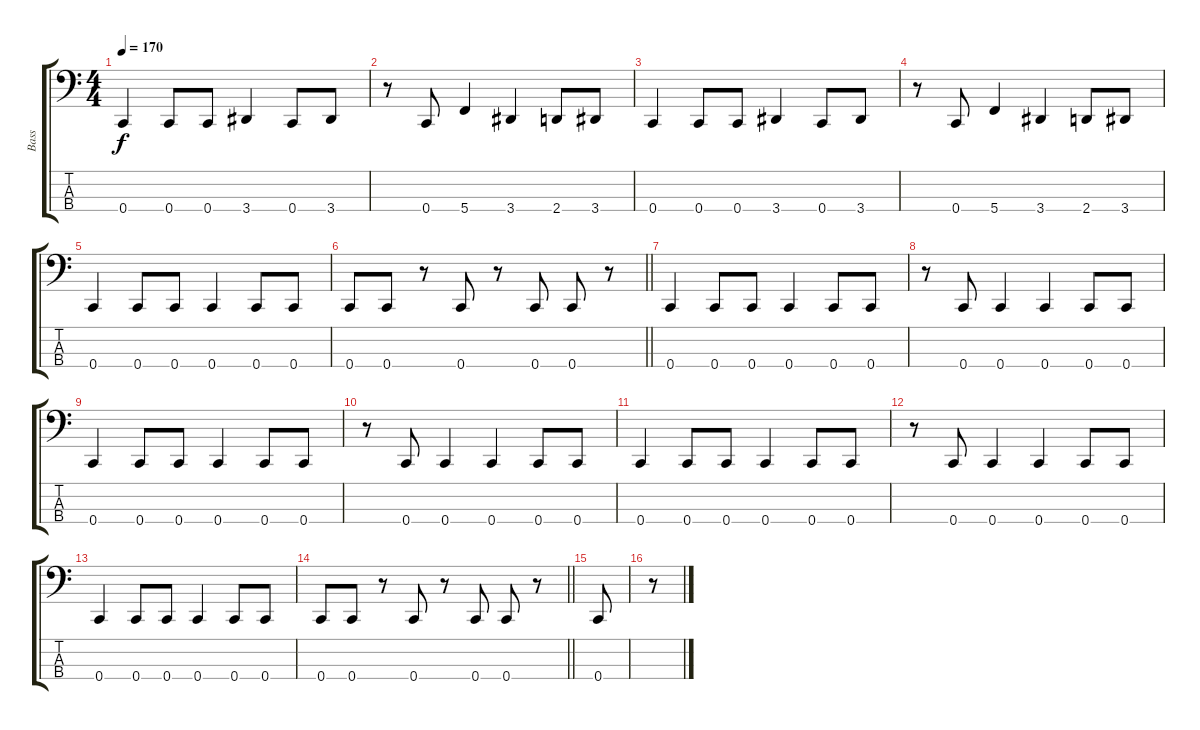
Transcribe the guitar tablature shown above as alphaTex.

\track ("Bass" "Bass") {instrument electricbassfinger}
\staff {score tabs}
\tuning (F2 C2 G1 C1) {hide}
\ts (4 4)
\tempo 170
\clef f4
\ks c
0.4.4{dy f} 0.4.8 0.4.8 3.4.4 0.4.8 3.4.8 |
r.8 0.4.8 5.4.4 3.4.4 2.4.8 3.4.8 |
0.4.4 0.4.8 0.4.8 3.4.4 0.4.8 3.4.8 |
r.8 0.4.8 5.4.4 3.4.4 2.4.8 3.4.8 |
0.4.4 0.4.8 0.4.8 0.4.4 0.4.8 0.4.8 |
\barLineRight lightlight
0.4.8 0.4.8 r.8 0.4.8 r.8 0.4.8 0.4.8 r.8 |
0.4.4 0.4.8 0.4.8 0.4.4 0.4.8 0.4.8 |
r.8 0.4.8 0.4.4 0.4.4 0.4.8 0.4.8 |
0.4.4 0.4.8 0.4.8 0.4.4 0.4.8 0.4.8 |
r.8 0.4.8 0.4.4 0.4.4 0.4.8 0.4.8 |
0.4.4 0.4.8 0.4.8 0.4.4 0.4.8 0.4.8 |
r.8 0.4.8 0.4.4 0.4.4 0.4.8 0.4.8 |
0.4.4 0.4.8 0.4.8 0.4.4 0.4.8 0.4.8 |
\barLineRight lightlight
0.4.8 0.4.8 r.8 0.4.8 r.8 0.4.8 0.4.8 r.8 |
0.4.8 |
r.8
